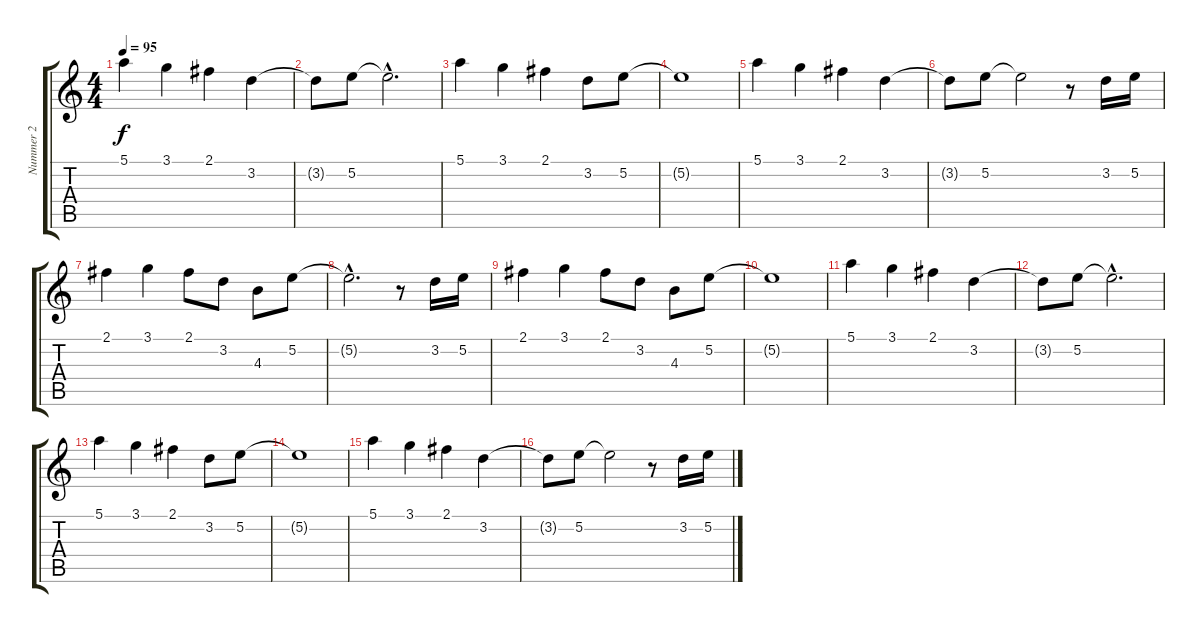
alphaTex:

\track ("Nummer 2" "Nummer 2") {instrument electricguitarclean}
\staff {score tabs}
\tuning (E4 B3 G3 D3 A2 E2) {hide}
\ts (4 4)
\tempo 95
\clef g2
\ks c
5.1.4{dy f} 3.1.4 2.1.4 3.2.4 |
3.2{t}.8 5.2.8 5.2{hac t}.2{d} |
5.1.4 3.1.4 2.1.4 3.2.8 5.2.8 |
5.2{t}.1 |
5.1.4 3.1.4 2.1.4 3.2.4 |
3.2{t}.8 5.2.8 5.2{t}.2 r.8 3.2.16 5.2.16 |
2.1.4 3.1.4 2.1.8 3.2.8 4.3.8 5.2.8 |
5.2{hac t}.2{d} r.8 3.2.16 5.2.16 |
2.1.4 3.1.4 2.1.8 3.2.8 4.3.8 5.2.8 |
5.2{t}.1 |
5.1.4 3.1.4 2.1.4 3.2.4 |
3.2{t}.8 5.2.8 5.2{hac t}.2{d} |
5.1.4 3.1.4 2.1.4 3.2.8 5.2.8 |
5.2{t}.1 |
5.1.4 3.1.4 2.1.4 3.2.4 |
3.2{t}.8 5.2.8 5.2{t}.2 r.8 3.2.16 5.2.16
